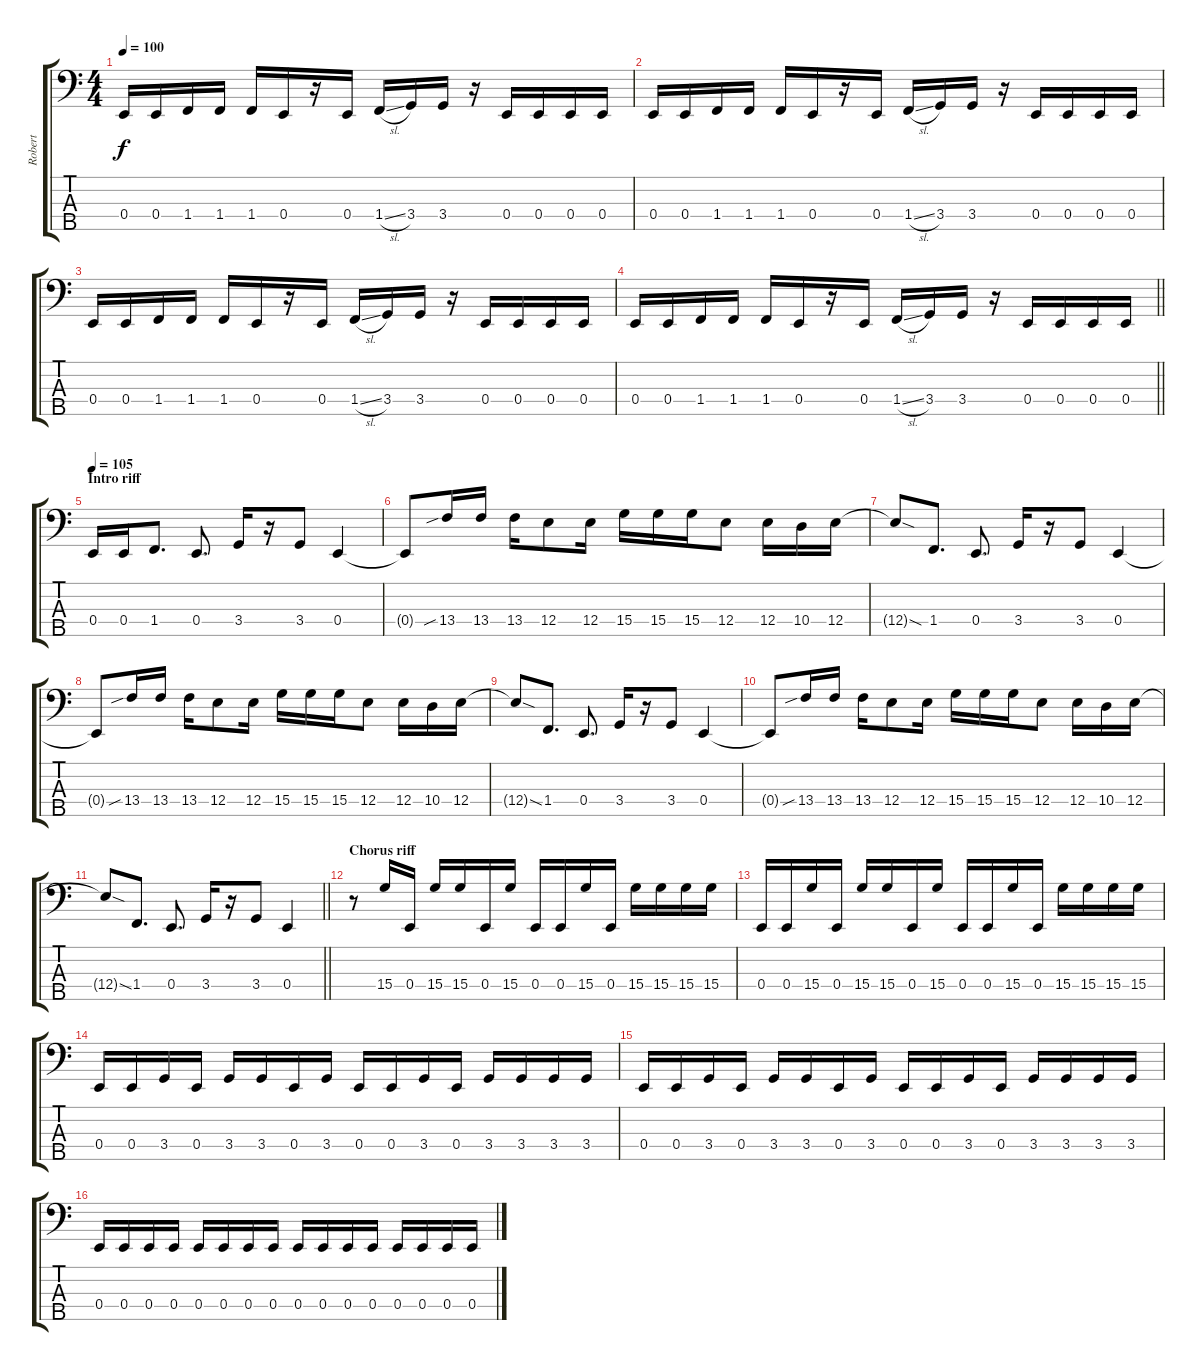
\track ("Robert" "Robert") {instrument electricbassfinger}
\staff {score tabs}
\tuning (G2 D2 A1 E1 B0) {hide}
\ts (4 4)
\tempo 100
\clef f4
\ks c
0.4.16{dy f} 0.4.16 1.4.16 1.4.16 1.4.16 0.4.16 r.16 0.4.16 1.4{sl}.16 3.4.16 3.4.16 r.16 0.4.16 0.4.16 0.4.16 0.4.16 |
0.4.16 0.4.16 1.4.16 1.4.16 1.4.16 0.4.16 r.16 0.4.16 1.4{sl}.16 3.4.16 3.4.16 r.16 0.4.16 0.4.16 0.4.16 0.4.16 |
0.4.16 0.4.16 1.4.16 1.4.16 1.4.16 0.4.16 r.16 0.4.16 1.4{sl}.16 3.4.16 3.4.16 r.16 0.4.16 0.4.16 0.4.16 0.4.16 |
\barLineRight lightlight
0.4.16 0.4.16 1.4.16 1.4.16 1.4.16 0.4.16 r.16 0.4.16 1.4{sl}.16 3.4.16 3.4.16 r.16 0.4.16 0.4.16 0.4.16 0.4.16 |
\section ("" "Intro riff")
\tempo 105
0.4.16 0.4.16 1.4.8{d} 0.4.8{d} 3.4.16 r.16 3.4.8 0.4.4 |
0.4{t}.8 13.4{sib}.16 13.4.16 13.4.16 12.4.8 12.4.16 15.4.16 15.4.16 15.4.16 12.4.8 12.4.16 10.4.16 12.4.16 |
12.4{sod t}.8 1.4.8{d} 0.4.8{d} 3.4.16 r.16 3.4.8 0.4.4 |
0.4{t}.8 13.4{sib}.16 13.4.16 13.4.16 12.4.8 12.4.16 15.4.16 15.4.16 15.4.16 12.4.8 12.4.16 10.4.16 12.4.16 |
12.4{sod t}.8 1.4.8{d} 0.4.8{d} 3.4.16 r.16 3.4.8 0.4.4 |
0.4{t}.8 13.4{sib}.16 13.4.16 13.4.16 12.4.8 12.4.16 15.4.16 15.4.16 15.4.16 12.4.8 12.4.16 10.4.16 12.4.16 |
\barLineRight lightlight
12.4{sod t}.8 1.4.8{d} 0.4.8{d} 3.4.16 r.16 3.4.8 0.4.4 |
\section ("" "Chorus riff")
r.8 15.4.16 0.4.16 15.4.16 15.4.16 0.4.16 15.4.16 0.4.16 0.4.16 15.4.16 0.4.16 15.4.16 15.4.16 15.4.16 15.4.16 |
0.4.16 0.4.16 15.4.16 0.4.16 15.4.16 15.4.16 0.4.16 15.4.16 0.4.16 0.4.16 15.4.16 0.4.16 15.4.16 15.4.16 15.4.16 15.4.16 |
0.4.16 0.4.16 3.4.16 0.4.16 3.4.16 3.4.16 0.4.16 3.4.16 0.4.16 0.4.16 3.4.16 0.4.16 3.4.16 3.4.16 3.4.16 3.4.16 |
0.4.16 0.4.16 3.4.16 0.4.16 3.4.16 3.4.16 0.4.16 3.4.16 0.4.16 0.4.16 3.4.16 0.4.16 3.4.16 3.4.16 3.4.16 3.4.16 |
0.4.16 0.4.16 0.4.16 0.4.16 0.4.16 0.4.16 0.4.16 0.4.16 0.4.16 0.4.16 0.4.16 0.4.16 0.4.16 0.4.16 0.4.16 0.4.16
